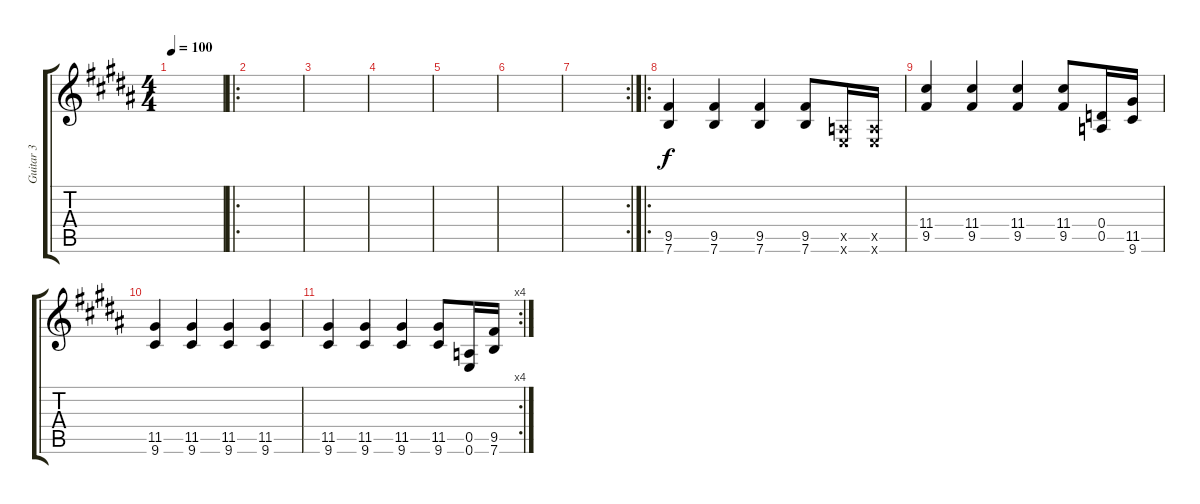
\track ("Guitar 3" "Guitar 3") {instrument overdrivenguitar}
\staff {score tabs}
\tuning (E4 B3 G3 D3 A2 E2) {hide}
\ts (4 4)
\tempo 100
\clef g2
\ks b
|
\ro
|
|
|
|
|
\rc 2
|
\ro
(9.5 7.6).4 (9.5 7.6).4 (9.5 7.6).4 (9.5 7.6).8 (0.5{x} 0.6{x}).16 (0.5{x} 0.6{x}).16 |
(11.4 9.5).4 (11.4 9.5).4 (11.4 9.5).4 (11.4 9.5).8 (0.4 0.5).16 (11.5 9.6).16 |
(11.5 9.6).4 (11.5 9.6).4 (11.5 9.6).4 (11.5 9.6).4 |
\rc 4
(11.5 9.6).4 (11.5 9.6).4 (11.5 9.6).4 (11.5 9.6).8 (0.5 0.6).16 (9.5 7.6).16
